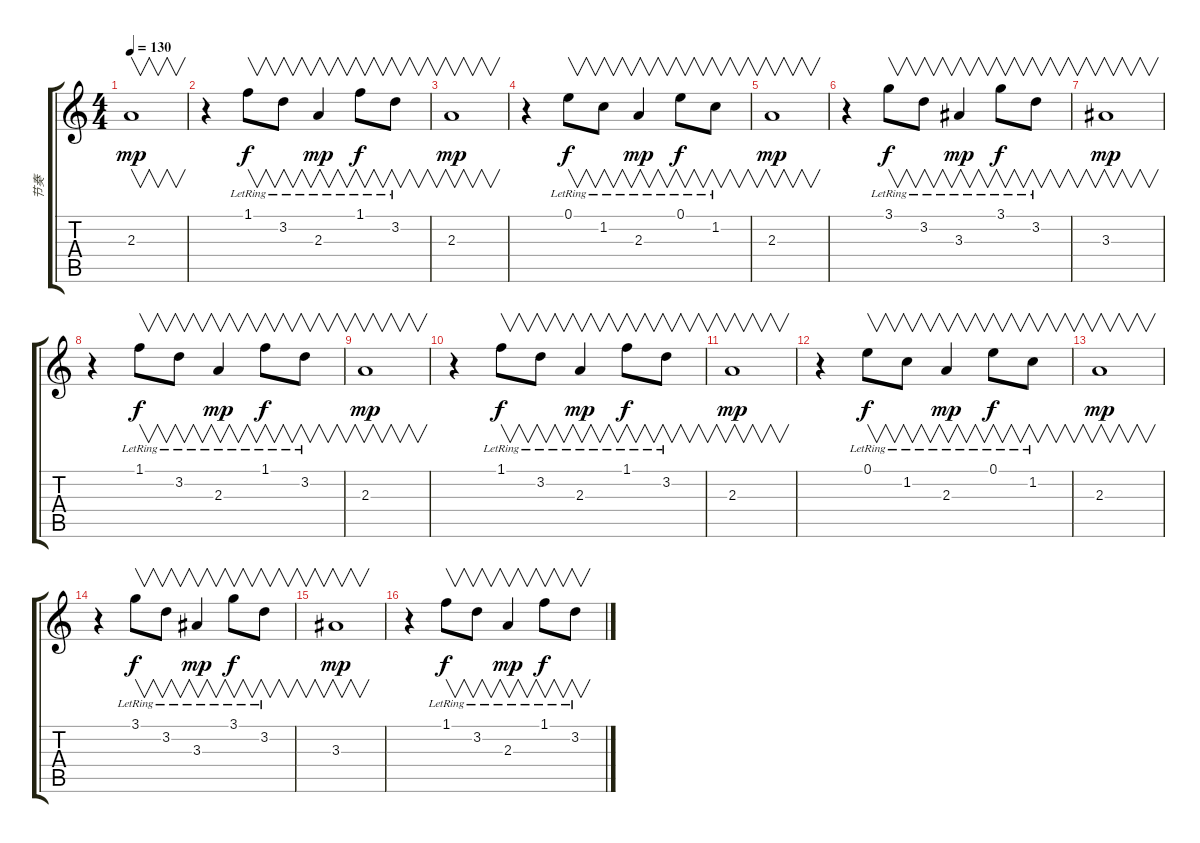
\track ("节奏" "节奏") {instrument electricguitarclean}
\staff {score tabs}
\tuning (E4 B3 G3 D3 A2 E2) {hide}
\ts (4 4)
\tempo 130
\clef g2
\ks c
2.3.1{v dy mp} |
r.4 1.1{lr}.8{v dy f} 3.2{lr}.8{v} 2.3{lr}.4{v dy mp} 1.1{lr}.8{v dy f} 3.2{lr}.8{v} |
2.3.1{v dy mp} |
r.4 0.1{lr}.8{v dy f} 1.2{lr}.8{v} 2.3{lr}.4{v dy mp} 0.1{lr}.8{v dy f} 1.2{lr}.8{v} |
2.3.1{v dy mp} |
r.4 3.1{lr}.8{v dy f} 3.2{lr}.8{v} 3.3{lr}.4{v dy mp} 3.1{lr}.8{v dy f} 3.2{lr}.8{v} |
3.3.1{v dy mp} |
r.4 1.1{lr}.8{v dy f} 3.2{lr}.8{v} 2.3{lr}.4{v dy mp} 1.1{lr}.8{v dy f} 3.2{lr}.8{v} |
2.3.1{v dy mp} |
r.4 1.1{lr}.8{v dy f} 3.2{lr}.8{v} 2.3{lr}.4{v dy mp} 1.1{lr}.8{v dy f} 3.2{lr}.8{v} |
2.3.1{v dy mp} |
r.4 0.1{lr}.8{v dy f} 1.2{lr}.8{v} 2.3{lr}.4{v dy mp} 0.1{lr}.8{v dy f} 1.2{lr}.8{v} |
2.3.1{v dy mp} |
r.4 3.1{lr}.8{v dy f} 3.2{lr}.8{v} 3.3{lr}.4{v dy mp} 3.1{lr}.8{v dy f} 3.2{lr}.8{v} |
3.3.1{v dy mp} |
r.4 1.1{lr}.8{v dy f} 3.2{lr}.8{v} 2.3{lr}.4{v dy mp} 1.1{lr}.8{v dy f} 3.2{lr}.8{v}
